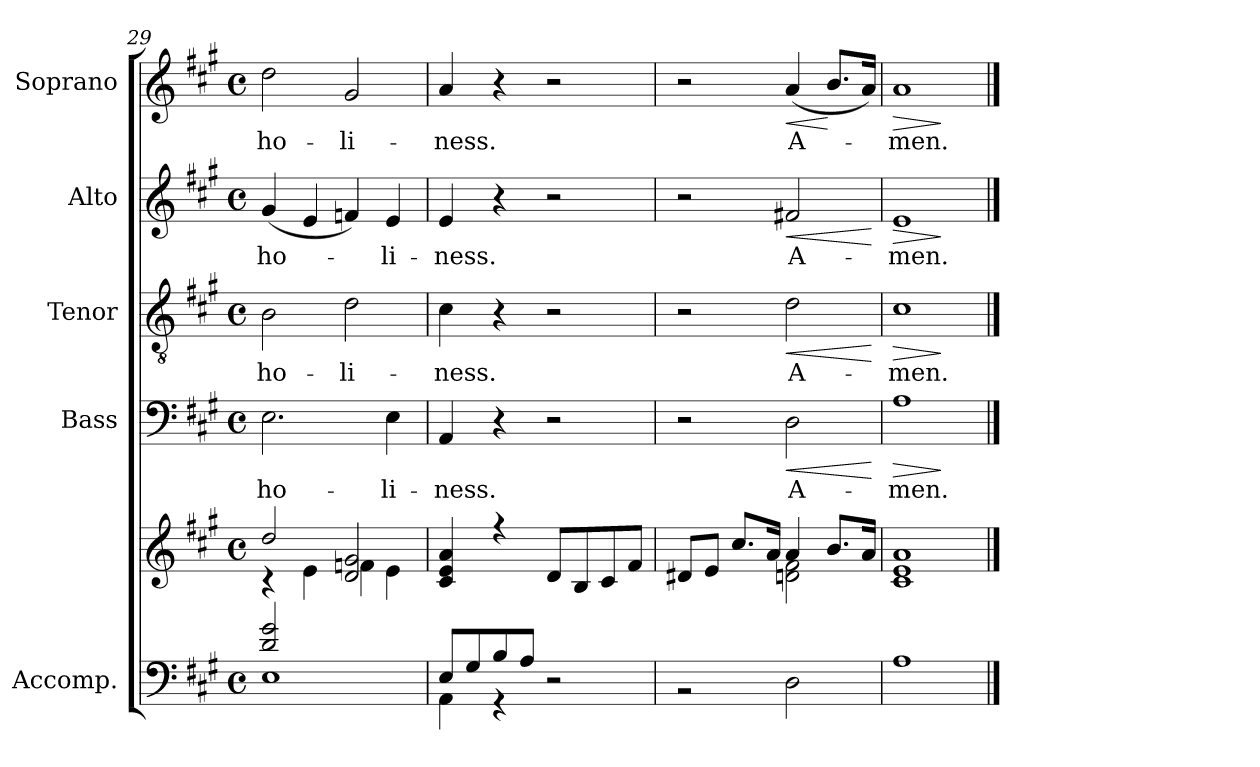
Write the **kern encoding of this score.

**kern	**kern	**kern	**text	**dynam	**kern	**text	**dynam	**kern	**text	**dynam	**kern	**text	**dynam
*part5	*part5	*part4	*part4	*part4	*part3	*part3	*part3	*part2	*part2	*part2	*part1	*part1	*part1
*staff6	*staff5	*staff4	*staff4	*staff4	*staff3	*staff3	*staff3	*staff2	*staff2	*staff2	*staff1	*staff1	*staff1
*I"Accomp.	*	*I"Bass	*	*	*I"Tenor	*	*	*I"Alto	*	*	*I"Soprano	*	*
*	*	*I'B	*	*	*I'T	*	*	*I'A	*	*	*I'S	*	*
*clefF4	*clefG2	*clefF4	*	*	*clefGv2	*	*	*clefG2	*	*	*clefG2	*	*
*k[f#c#g#]	*k[f#c#g#]	*k[f#c#g#]	*	*	*k[f#c#g#]	*	*	*k[f#c#g#]	*	*	*k[f#c#g#]	*	*
*A:	*A:	*A:	*	*	*A:	*	*	*A:	*	*	*A:	*	*
*M4/4	*M4/4	*M4/4	*	*	*M4/4	*	*	*M4/4	*	*	*M4/4	*	*
*met(c)	*met(c)	*met(c)	*	*	*met(c)	*	*	*met(c)	*	*	*met(c)	*	*
=29	=29	=29	=29	=29	=29	=29	=29	=29	=29	=29	=29	=29	=29
*^	*^	*	*	*	*	*	*	*	*	*	*	*	*
!	!	!	!	!	!LO:LY:b	!	!	!LO:LY:b	!	!	!LO:LY:b	!	!	!LO:LY:b	!
2d/ 2g#/	1E\	2dd/	4r	2.E	ho-	.	2B	ho-	.	(<4g#	ho-	.	2dd	ho-	.
.	.	.	4e\	.	.	.	.	.	.	4e	.	.	.	.	.
!	!	!	!	!	!	!	!	!LO:LY:b	!	!	!	!	!	!LO:LY:b	!
2ryy	.	2d 2g#	4fn\	.	.	.	2d	-li-	.	4fn)	.	.	2g#	-li-	.
!	!	!	!	!	!LO:LY:b	!	!	!	!	!	!LO:LY:b	!	!	!	!
.	.	.	4e\	4E	-li-	.	.	.	.	4e	li-	.	.	.	.
=30	=30	=30	=30	=30	=30	=30	=30	=30	=30	=30	=30	=30	=30	=30	=30
!	!	!	!	!	!LO:LY:b	!	!	!LO:LY:b	!	!	!LO:LY:b	!	!	!LO:LY:b	!
8E/L	4AA\	4c# 4e 4a	1ryy	4AA	-ness.	.	4c#	-ness.	.	4e	-ness.	.	4a	-ness.	.
8G#/	.	.	.	.	.	.	.	.	.	.	.	.	.	.	.
8B/	4r	4r	.	4r	.	.	4r	.	.	4r	.	.	4r	.	.
8A/J	.	.	.	.	.	.	.	.	.	.	.	.	.	.	.
2ryy	2r	8dL	.	2r	.	.	2r	.	.	2r	.	.	2r	.	.
.	.	8B	.	.	.	.	.	.	.	.	.	.	.	.	.
.	.	8c#	.	.	.	.	.	.	.	.	.	.	.	.	.
.	.	8f#J	.	.	.	.	.	.	.	.	.	.	.	.	.
=31	=31	=31	=31	=31	=31	=31	=31	=31	=31	=31	=31	=31	=31	=31	=31
1ryy	2r	8d#XL	2ryy	2r	.	.	2r	.	.	2r	.	.	2r	.	.
.	.	8eJ	.	.	.	.	.	.	.	.	.	.	.	.	.
.	.	8.cc#/L	.	.	.	.	.	.	.	.	.	.	.	.	.
.	.	16aJ	.	.	.	.	.	.	.	.	.	.	.	.	.
!	!	!	!	!	!LO:LY:b	!LO:HP:b	!	!LO:LY:b	!LO:HP:b	!	!LO:LY:b	!LO:HP:b	!	!LO:LY:b	!LO:HP:b
.	2D\	4a	2d\ 2f#\	2D	A-	<	2d	A-	<	2f#X	A-	<	(<4a	A-	<
.	.	8.bL	.	.	.	.	.	.	.	.	.	.	8.bL	.	[
.	.	16aJ	.	.	.	.	.	.	.	.	.	.	16aJ)	.	.
*v	*v	*	*	*	*	*	*	*	*	*	*	*	*	*	*
*	*v	*v	*	*	*	*	*	*	*	*	*	*	*	*
.	.	.	.	[	.	.	[	.	.	[	.	.	.
=32	=32	=32	=32	=32	=32	=32	=32	=32	=32	=32	=32	=32	=32
*^	*^	*	*	*	*	*	*	*	*	*	*	*	*
!	!	!	!	!	!LO:LY:b	!LO:HP:b	!	!LO:LY:b	!LO:HP:b	!	!LO:LY:b	!LO:HP:b	!	!LO:LY:b	!LO:HP:b
1ryy	1A\	1c# 1e 1a	1ryy	1A	-men.	>	1c#	-men.	>	1e	-men.	>	1a	men.	>
*v	*v	*	*	*	*	*	*	*	*	*	*	*	*	*	*
*	*v	*v	*	*	*	*	*	*	*	*	*	*	*	*
.	.	.	.	]	.	.	]	.	.	]	.	.	]
==	==	==	==	==	==	==	==	==	==	==	==	==	==
*-	*-	*-	*-	*-	*-	*-	*-	*-	*-	*-	*-	*-	*-
